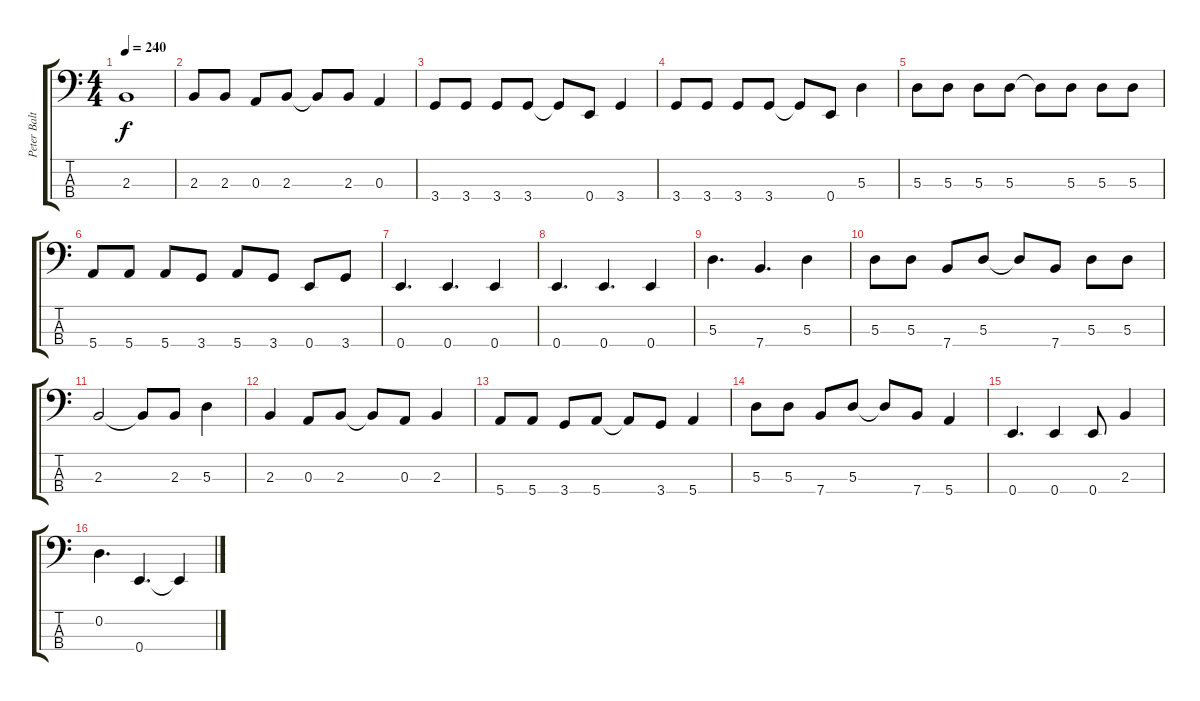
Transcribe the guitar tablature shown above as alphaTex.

\track ("Peter Baltes" "Peter Balt") {instrument electricbassfinger}
\staff {score tabs}
\tuning (G2 D2 A1 E1) {hide}
\ts (4 4)
\tempo 240
\clef f4
\ks c
2.3.1{dy f} |
2.3.8 2.3.8 0.3.8 2.3.8 2.3{t}.8 2.3.8 0.3.4 |
3.4.8 3.4.8 3.4.8 3.4.8 3.4{t}.8 0.4.8 3.4.4 |
3.4.8 3.4.8 3.4.8 3.4.8 3.4{t}.8 0.4.8 5.3.4 |
5.3.8 5.3.8 5.3.8 5.3.8 5.3{t}.8 5.3.8 5.3.8 5.3.8 |
5.4.8 5.4.8 5.4.8 3.4.8 5.4.8 3.4.8 0.4.8 3.4.8 |
0.4.4{d} 0.4.4{d} 0.4.4 |
0.4.4{d} 0.4.4{d} 0.4.4 |
5.3.4{d} 7.4.4{d} 5.3.4 |
5.3.8 5.3.8 7.4.8 5.3.8 5.3{t}.8 7.4.8 5.3.8 5.3.8 |
2.3.2 2.3{t}.8 2.3.8 5.3.4 |
2.3.4 0.3.8 2.3.8 2.3{t}.8 0.3.8 2.3.4 |
5.4.8 5.4.8 3.4.8 5.4.8 5.4{t}.8 3.4.8 5.4.4 |
5.3.8 5.3.8 7.4.8 5.3.8 5.3{t}.8 7.4.8 5.4.4 |
0.4.4{d} 0.4.4 0.4.8 2.3.4 |
0.2.4{d} 0.4.4{d} 0.4{t}.4
